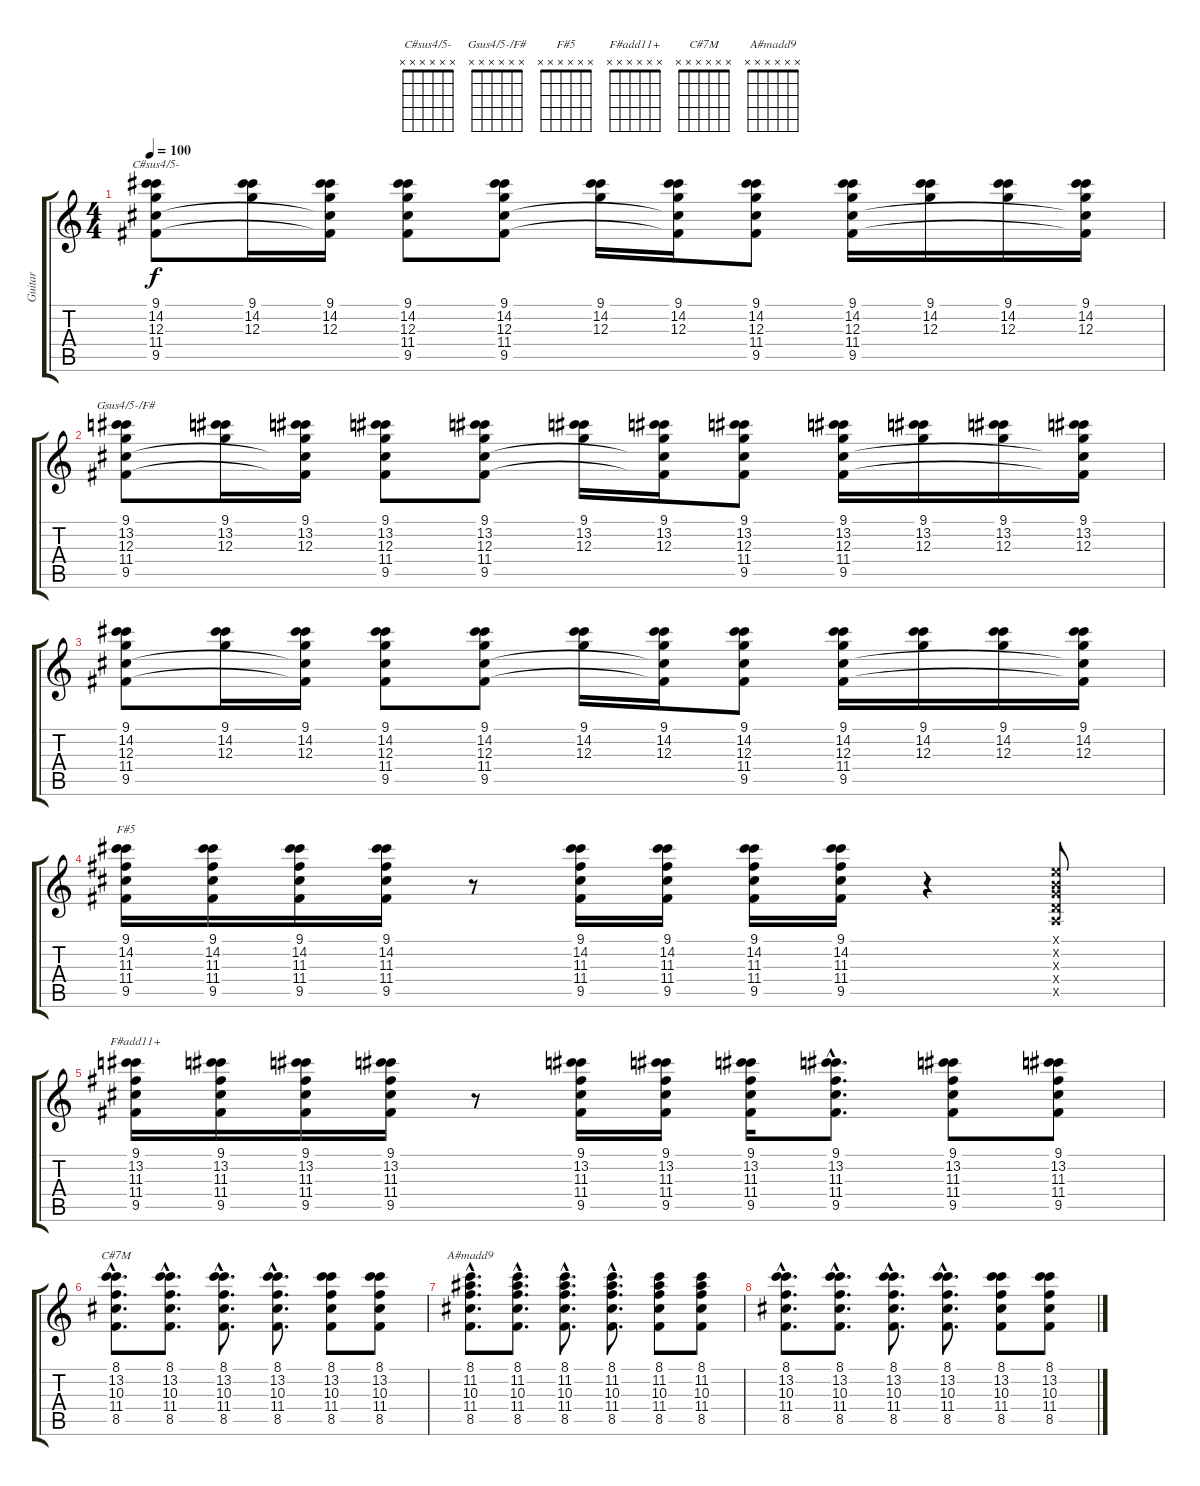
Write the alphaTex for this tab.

\track ("Guitar" "Guitar") {instrument overdrivenguitar}
\staff {score tabs}
\tuning (E4 B3 G3 D3 A2 E2) {hide}
\chord ("C#sus4/5-" x x x x x x)
\chord ("Gsus4/5-/F#" x x x x x x)
\chord ("F#5" x x x x x x)
\chord ("F#add11+" x x x x x x)
\chord ("C#7M" x x x x x x)
\chord ("A#madd9" x x x x x x)
\ts (4 4)
\tempo 100
\clef g2
\ks c
(9.1 14.2 12.3 11.4 9.5).8{ch "C#sus4/5-" dy f} (9.1 14.2 12.3).16 (9.1 14.2 12.3 11.4{t} 9.5{t}).16 (9.1 14.2 12.3 11.4 9.5).8 (9.1 14.2 12.3 11.4 9.5).8 (9.1 14.2 12.3).16 (9.1 14.2 12.3 11.4{t} 9.5{t}).16 (9.1 14.2 12.3 11.4 9.5).8 (9.1 14.2 12.3 11.4 9.5).16 (9.1 14.2 12.3).16 (9.1 14.2 12.3).16 (9.1 14.2 12.3 11.4{t} 9.5{t}).16 |
(9.1 13.2 12.3 11.4 9.5).8{ch "Gsus4/5-/F#"} (9.1 13.2 12.3).16 (9.1 13.2 12.3 11.4{t} 9.5{t}).16 (9.1 13.2 12.3 11.4 9.5).8 (9.1 13.2 12.3 11.4 9.5).8 (9.1 13.2 12.3).16 (9.1 13.2 12.3 11.4{t} 9.5{t}).16 (9.1 13.2 12.3 11.4 9.5).8 (9.1 13.2 12.3 11.4 9.5).16 (9.1 13.2 12.3).16 (9.1 13.2 12.3).16 (9.1 13.2 12.3 11.4{t} 9.5{t}).16 |
(9.1 14.2 12.3 11.4 9.5).8 (9.1 14.2 12.3).16 (9.1 14.2 12.3 11.4{t} 9.5{t}).16 (9.1 14.2 12.3 11.4 9.5).8 (9.1 14.2 12.3 11.4 9.5).8 (9.1 14.2 12.3).16 (9.1 14.2 12.3 11.4{t} 9.5{t}).16 (9.1 14.2 12.3 11.4 9.5).8 (9.1 14.2 12.3 11.4 9.5).16 (9.1 14.2 12.3).16 (9.1 14.2 12.3).16 (9.1 14.2 12.3 11.4{t} 9.5{t}).16 |
(9.1 14.2 11.3 11.4 9.5).16{ch "F#5"} (9.1 14.2 11.3 11.4 9.5).16 (9.1 14.2 11.3 11.4 9.5).16 (9.1 14.2 11.3 11.4 9.5).16 r.8 (9.1 14.2 11.3 11.4 9.5).16 (9.1 14.2 11.3 11.4 9.5).16 (9.1 14.2 11.3 11.4 9.5).16 (9.1 14.2 11.3 11.4 9.5).16 r.4 (0.1{x} 0.2{x} 0.3{x} 0.4{x} 0.5{x}).8 |
(9.1 13.2 11.3 11.4 9.5).16{ch "F#add11+"} (9.1 13.2 11.3 11.4 9.5).16 (9.1 13.2 11.3 11.4 9.5).16 (9.1 13.2 11.3 11.4 9.5).16 r.8 (9.1 13.2 11.3 11.4 9.5).16 (9.1 13.2 11.3 11.4 9.5).16 (9.1 13.2 11.3 11.4 9.5).16 (9.1{hac} 13.2{hac} 11.3{hac} 11.4{hac} 9.5{hac}).8{d} (9.1 13.2 11.3 11.4 9.5).8 (9.1 13.2 11.3 11.4 9.5).8 |
(8.1{hac} 13.2{hac} 10.3{hac} 11.4{hac} 8.5{hac}).8{d ch "C#7M"} (8.1{hac} 13.2{hac} 10.3{hac} 11.4{hac} 8.5{hac}).8{d} (8.1{hac} 13.2{hac} 10.3{hac} 11.4{hac} 8.5{hac}).8{d} (8.1{hac} 13.2{hac} 10.3{hac} 11.4{hac} 8.5{hac}).8{d} (8.1 13.2 10.3 11.4 8.5).8 (8.1 13.2 10.3 11.4 8.5).8 |
(8.1{hac} 11.2{hac} 10.3{hac} 11.4{hac} 8.5{hac}).8{d ch "A#madd9"} (8.1{hac} 11.2{hac} 10.3{hac} 11.4{hac} 8.5{hac}).8{d} (8.1{hac} 11.2{hac} 10.3{hac} 11.4{hac} 8.5{hac}).8{d} (8.1{hac} 11.2{hac} 10.3{hac} 11.4{hac} 8.5{hac}).8{d} (8.1 11.2 10.3 11.4 8.5).8 (8.1 11.2 10.3 11.4 8.5).8 |
(8.1{hac} 13.2{hac} 10.3{hac} 11.4{hac} 8.5{hac}).8{d} (8.1{hac} 13.2{hac} 10.3{hac} 11.4{hac} 8.5{hac}).8{d} (8.1{hac} 13.2{hac} 10.3{hac} 11.4{hac} 8.5{hac}).8{d} (8.1{hac} 13.2{hac} 10.3{hac} 11.4{hac} 8.5{hac}).8{d} (8.1 13.2 10.3 11.4 8.5).8 (8.1 13.2 10.3 11.4 8.5).8
